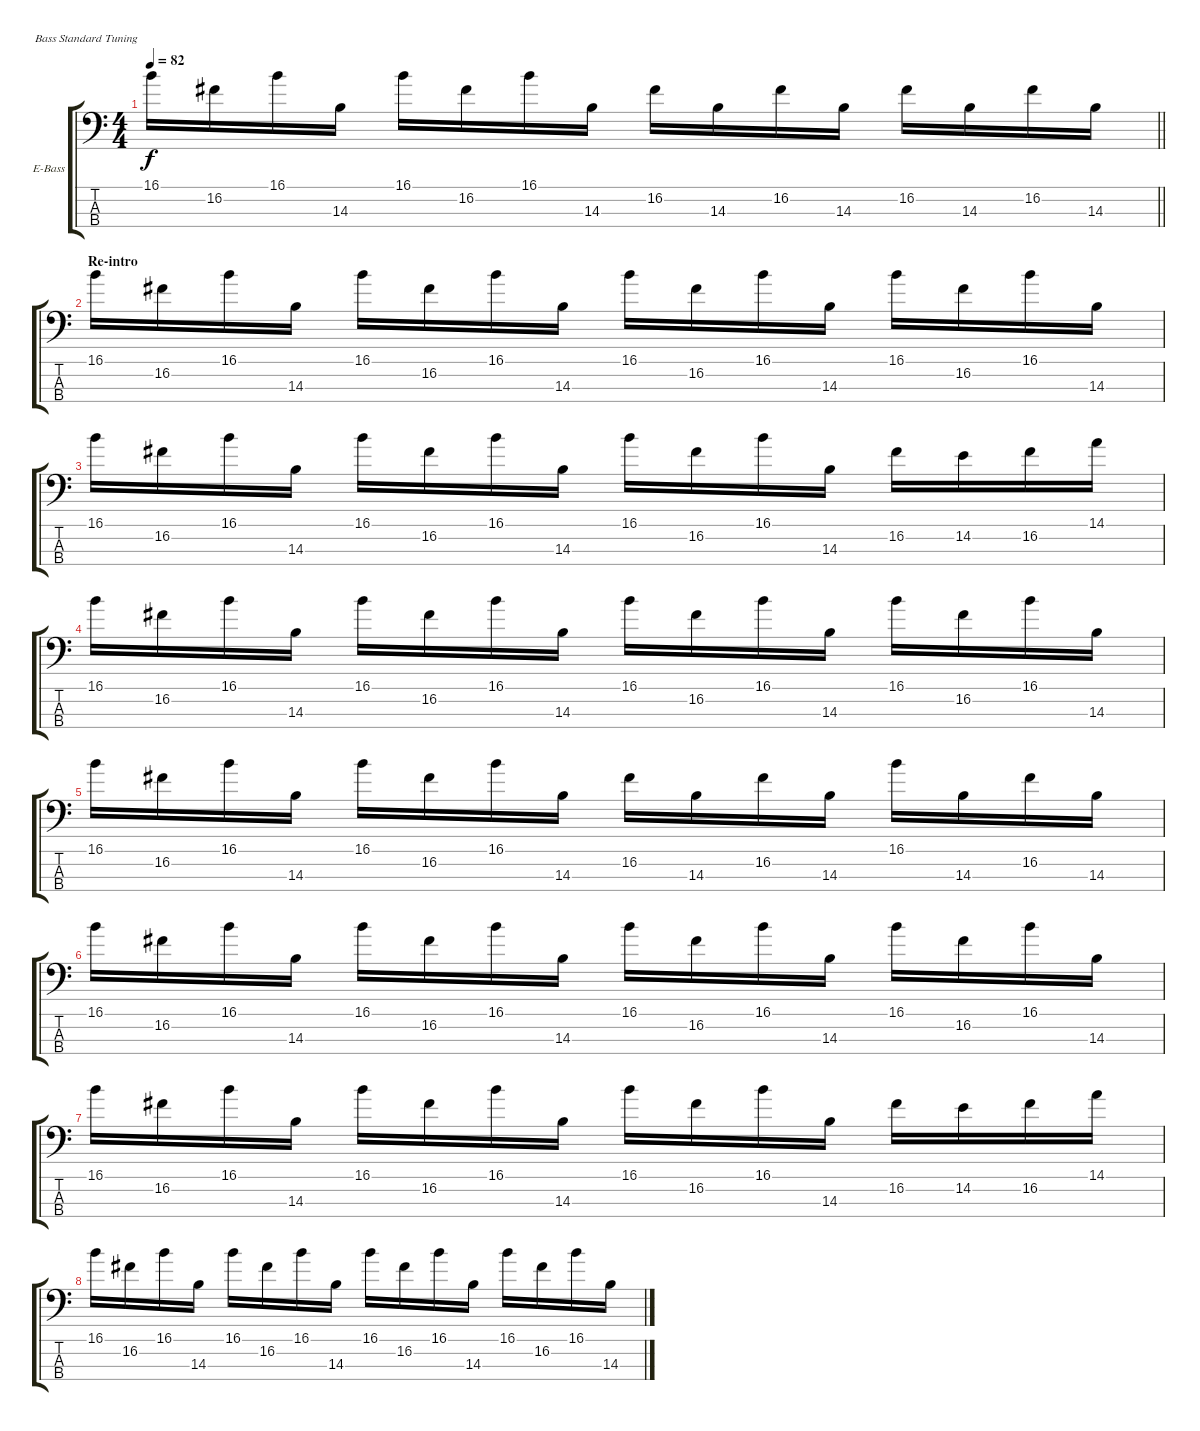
\bracketExtendMode groupsimilarinstruments
\firstSystemTrackNameOrientation horizontal
\otherSystemsTrackNameOrientation horizontal
\track ("Dubinin" "E-Bass") {instrument electricbassfinger}
\staff {score tabs}
\tuning (G2 D2 A1 E1)
\ts (4 4)
\tempo 82
\clef f4
\barLineRight lightlight
\ks c
16.1.16{dy f} 16.2.16 16.1.16 14.3.16 16.1.16 16.2.16 16.1.16 14.3.16 16.2.16 14.3.16 16.2.16 14.3.16 16.2.16 14.3.16 16.2.16 14.3.16 |
\section ("" "Re-intro")
16.1.16 16.2.16 16.1.16 14.3.16 16.1.16 16.2.16 16.1.16 14.3.16 16.1.16 16.2.16 16.1.16 14.3.16 16.1.16 16.2.16 16.1.16 14.3.16 |
16.1.16 16.2.16 16.1.16 14.3.16 16.1.16 16.2.16 16.1.16 14.3.16 16.1.16 16.2.16 16.1.16 14.3.16 16.2.16 14.2.16 16.2.16 14.1.16 |
16.1.16 16.2.16 16.1.16 14.3.16 16.1.16 16.2.16 16.1.16 14.3.16 16.1.16 16.2.16 16.1.16 14.3.16 16.1.16 16.2.16 16.1.16 14.3.16 |
16.1.16 16.2.16 16.1.16 14.3.16 16.1.16 16.2.16 16.1.16 14.3.16 16.2.16 14.3.16 16.2.16 14.3.16 16.1.16 14.3.16 16.2.16 14.3.16 |
16.1.16 16.2.16 16.1.16 14.3.16 16.1.16 16.2.16 16.1.16 14.3.16 16.1.16 16.2.16 16.1.16 14.3.16 16.1.16 16.2.16 16.1.16 14.3.16 |
16.1.16 16.2.16 16.1.16 14.3.16 16.1.16 16.2.16 16.1.16 14.3.16 16.1.16 16.2.16 16.1.16 14.3.16 16.2.16 14.2.16 16.2.16 14.1.16 |
16.1.16 16.2.16 16.1.16 14.3.16 16.1.16 16.2.16 16.1.16 14.3.16 16.1.16 16.2.16 16.1.16 14.3.16 16.1.16 16.2.16 16.1.16 14.3.16
